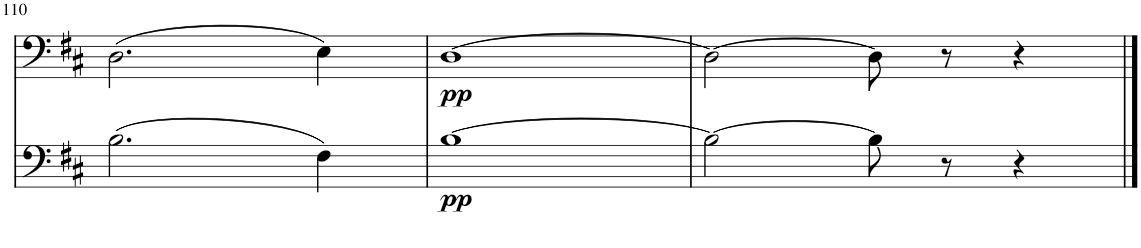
**kern	**dynam	**kern	**dynam
*part2	*part2	*part1	*part1
*staff2	*staff2	*staff1	*staff1
*I"Cello 2	*	*I"Cello 1	*
!!LO:PB:g=z
*clefF4	*	*clefF4	*
*k[f#c#]	*	*k[f#c#]	*
*M4/4	*	*M4/4	*
=110	=110	=110	=110
(2.B\	.	(2.D\	.
4F#\)	.	4E\)	.
=111	=111	=111	=111
!	!LO:DY:b	!	!LO:DY:b
[1B	pp	[1D	pp
=112	=112	=112	=112
2B\_	.	2D\_	.
8B\]	.	8D\]	.
8r	.	8r	.
4r	.	4r	.
==	==	==	==
*-	*-	*-	*-
